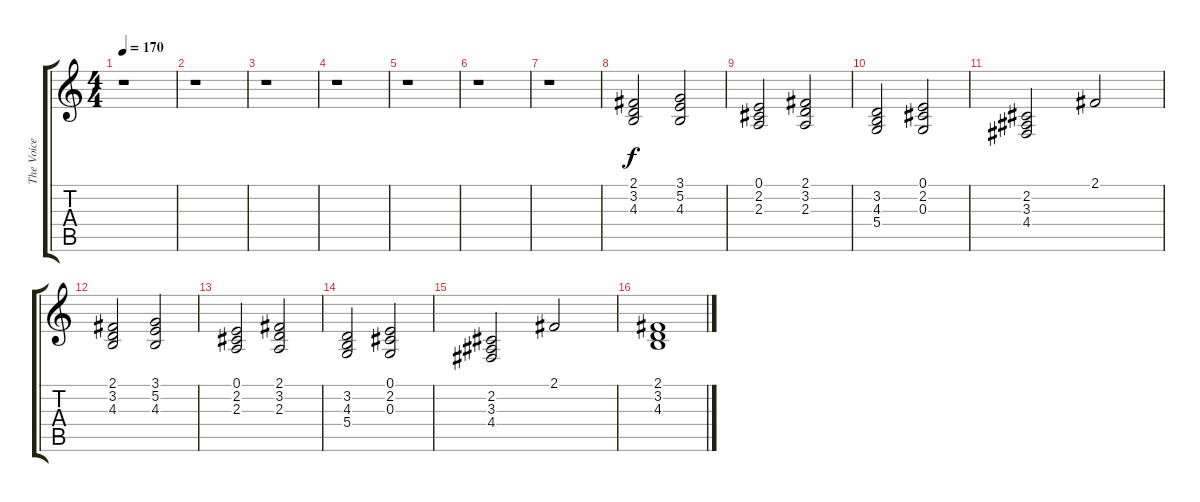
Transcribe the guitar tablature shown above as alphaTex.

\track ("The Voice of The Music" "The Voice ") {instrument stringensemble1}
\staff {score tabs}
\tuning (E4 B3 G3 D3 A2 E2) {hide}
\ts (4 4)
\tempo 170
\clef g2
\ks c
r.1{dy f} |
r.1 |
r.1 |
r.1 |
r.1 |
r.1 |
r.1 |
(2.1 3.2 4.3).2 (3.1 5.2 4.3).2 |
(0.1 2.2 2.3).2 (2.1 3.2 2.3).2 |
(3.2 4.3 5.4).2 (0.1 2.2 0.3).2 |
(2.2 3.3 4.4).2 2.1.2 |
(2.1 3.2 4.3).2 (3.1 5.2 4.3).2 |
(0.1 2.2 2.3).2 (2.1 3.2 2.3).2 |
(3.2 4.3 5.4).2 (0.1 2.2 0.3).2 |
(2.2 3.3 4.4).2 2.1.2 |
(2.1 3.2 4.3).1
